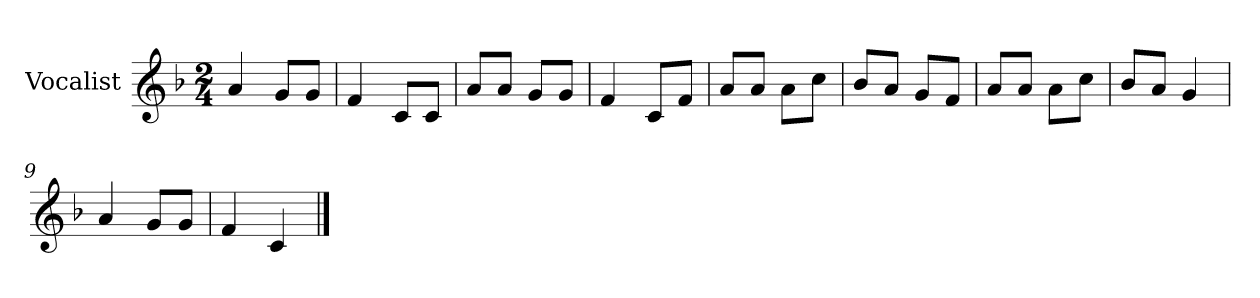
**kern
*part1
*staff1
*I"Vocalist
*k[b-]
*F:
*M2/4
=1
4a
8gL
8gJ
=2
4f
8cL
8cJ
=3
8aL
8aJ
8gL
8gJ
=4
4f
8cL
8fJ
=5
8aL
8aJ
8aL
8ccJ
=6
8b-L
8aJ
8gL
8fJ
=7
8aL
8aJ
8aL
8ccJ
=8
8b-L
8aJ
4g
=9
4a
8gL
8gJ
=10
4f
4c
==
*-
